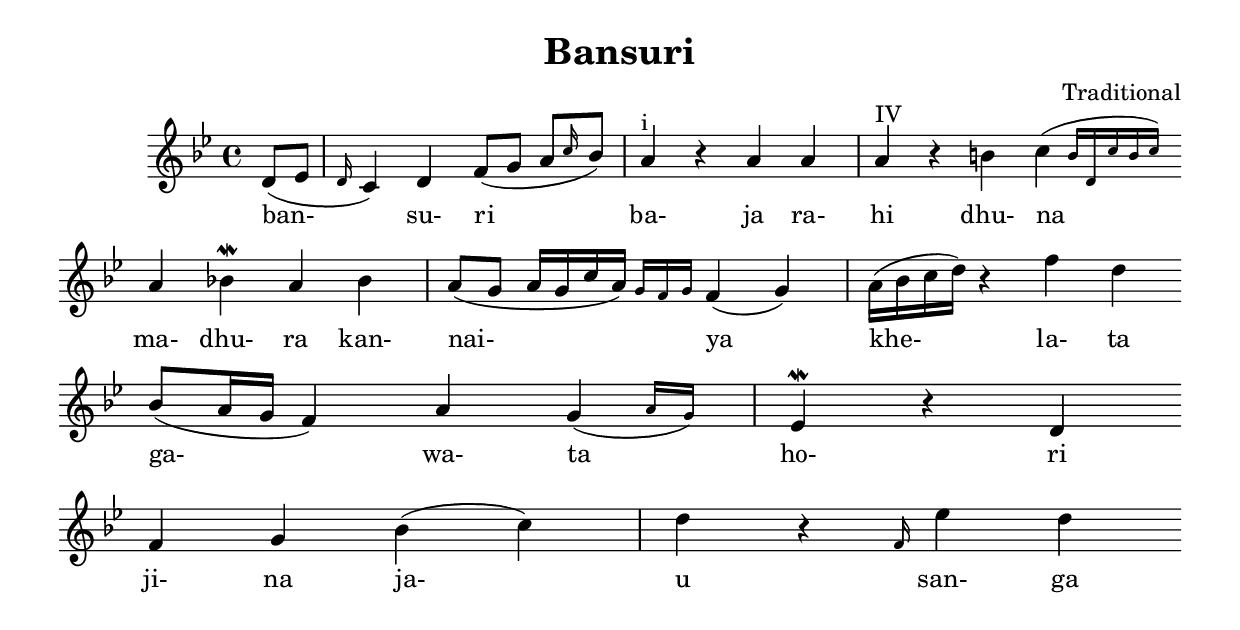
#(ly:set-option 'midi-extension "mid")
\version "2.12.3"
\include "english.ly"
\header{ 

title = "Bansuri"
composer = "Traditional"}
%{
Rag:Bhairavi
Tal:Tintal
Title:Bansuri
Author:Traditional
Source:AAK
Mode: phrygian
Filename: bansuriv3
TimeSignature: 4/4
Key: D


          
                               [i]          [IV]       . 
         3S             n      +            2         DSnDn
1)|: (Sr | n) S   (gm <P d)> | P - P  P   | P - D    n     |   
           .
      ban-    su-  ri          ba- ja ra-   hi  dhu- na

  0  ~                 3           mgm        +  .     *  *   
| P  d   P    d    |  (Pm   PmnP)    (g m) | (PdnS) -- g  S |
  ma-dhu-ra   kan-     nai-           ya      khe-     la-ta

   2               0     
                Pm ~
| (d-Pm  g) P  m | r - S :|
   ga-      wa-ta  ho- ri

                 .
                 g
              .   . .
| g m (d n) | S - r S |
ji-na ja-     u san-ga

%}
melody = {
\time 4/4
\clef treble
\key c 
\phrygian
\cadenzaOn
 \bar "|:"  c'8[( df'8] \bar "|"  \grace {c'16}bf4) c'4 ef'8[( f'8] \afterGrace g'8[{bf'16} af'8]) \bar "|"  g'4^"i" r4 g'4 g'4 \bar "|"  g'4^"IV" r4 a'4 \afterGrace bf'4({a'16[ c'16 bf'16 a'16 bf'16])} \bar "|" \bar "" \break 
  g'4 af'4\mordent g'4 af'4 \bar "|"  g'8[( f'8] g'16[ f'16 bf'16 g'16]) \grace {f'16[ ef'16 f'16]}ef'4( f'4) \bar "|"  g'16[( af'16 bf'16 c''16]) r4 ef''4 c''4 \bar "|" \bar "" \break 
  af'8[( g'16 f'16] ef'4) g'4 \afterGrace f'4({g'16[ f'16])} \bar "|"  df'4\mordent r4 c'4 \bar ":|" \bar "" \break 
  ef'4 f'4 af'4( bf'4) \bar "|"  c''4 r4 \grace {ef'16}df''4 c''4 \bar "|" \bar "" \break 
 }
text = \lyricmode {
ban-   su- ri    ba- ja ra- hi dhu- na ma- dhu- ra kan- nai-      ya  khe-    la- ta ga-    wa- ta ho- ri ji- na ja-  u san- ga 
}
\score{
\transpose c' d'
<<
\new Voice = "one" {
\melody
}
\new Lyrics \lyricsto "one" \text
>>
\layout {
\context {
\Score
}
}
\midi {
\context {
\Score
tempoWholesPerMinute = #(ly:make-moment 200 4)
}
}
}